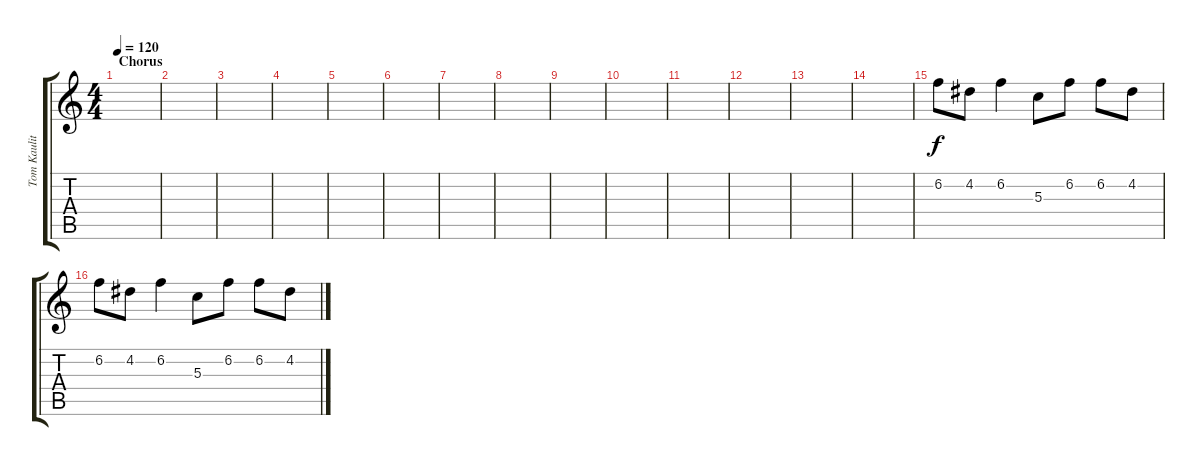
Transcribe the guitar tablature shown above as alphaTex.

\track ("Tom Kaulitz 4" "Tom Kaulit") {instrument electricguitarclean}
\staff {score tabs}
\tuning (E4 B3 G3 D3 A2 E2) {hide}
\ts (4 4)
\section ("" "Chorus")
\tempo 120
\clef g2
\ks c
|
|
|
|
|
|
|
|
|
|
|
|
|
|
6.2.8 4.2.8 6.2.4 5.3.8 6.2.8 6.2.8 4.2.8 |
6.2.8 4.2.8 6.2.4 5.3.8 6.2.8 6.2.8 4.2.8
